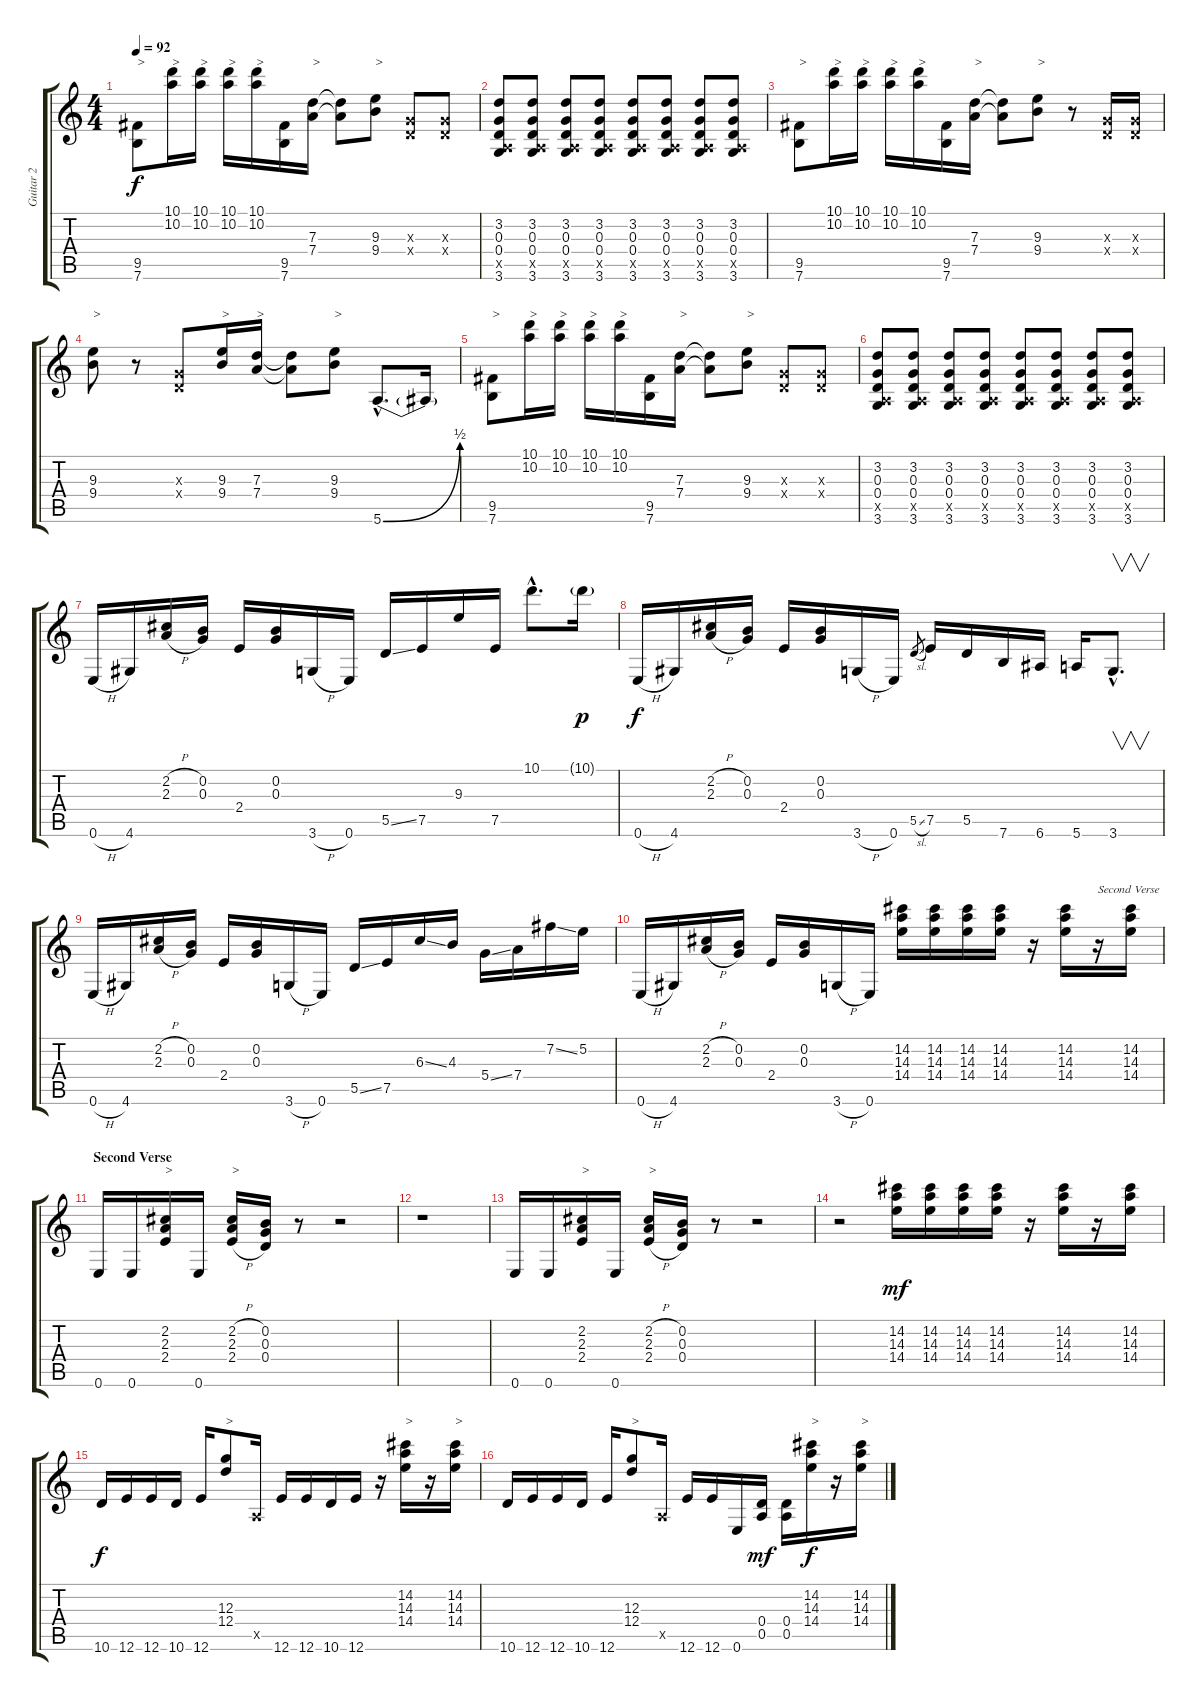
\track ("Guitar 2" "Guitar 2") {instrument distortionguitar}
\staff {score tabs}
\tuning (E4 B3 G3 D3 A2 E2) {hide}
\ts (4 4)
\tempo 92
\clef g2
\ks c
(9.5 7.6).8{txt ">" dy f} (10.1 10.2).16{txt ">"} (10.1 10.2).16{txt ">"} (10.1 10.2).16{txt ">"} (10.1 10.2).16{txt ">"} (9.5 7.6).16 (7.3 7.4).16{txt ">"} (7.3{t} 7.4{t}).8 (9.3 9.4).8{txt ">"} (0.3{x} 0.4{x}).8 (0.3{x} 0.4{x}).8 |
(3.2 0.3 0.4 0.5{x} 3.6).8 (3.2 0.3 0.4 0.5{x} 3.6).8 (3.2 0.3 0.4 0.5{x} 3.6).8 (3.2 0.3 0.4 0.5{x} 3.6).8 (3.2 0.3 0.4 0.5{x} 3.6).8 (3.2 0.3 0.4 0.5{x} 3.6).8 (3.2 0.3 0.4 0.5{x} 3.6).8 (3.2 0.3 0.4 0.5{x} 3.6).8 |
(9.5 7.6).8{txt ">"} (10.1 10.2).16{txt ">"} (10.1 10.2).16{txt ">"} (10.1 10.2).16{txt ">"} (10.1 10.2).16{txt ">"} (9.5 7.6).16 (7.3 7.4).16{txt ">"} (7.3{t} 7.4{t}).8 (9.3 9.4).8{txt ">"} r.8 (0.3{x} 0.4{x}).16 (0.3{x} 0.4{x}).16 |
(9.3 9.4).8{txt ">"} r.8 (0.3{x} 0.4{x}).8 (9.3 9.4).16{txt ">"} (7.3 7.4).16{txt ">"} (7.3{t} 7.4{t}).8 (9.3 9.4).8{txt ">"} 5.6{be (bend 0 0 60 2) hac}.8{d} 5.6{t}.16 |
(9.5 7.6).8{txt ">"} (10.1 10.2).16{txt ">"} (10.1 10.2).16{txt ">"} (10.1 10.2).16{txt ">"} (10.1 10.2).16{txt ">"} (9.5 7.6).16 (7.3 7.4).16{txt ">"} (7.3{t} 7.4{t}).8 (9.3 9.4).8{txt ">"} (0.3{x} 0.4{x}).8 (0.3{x} 0.4{x}).8 |
(3.2 0.3 0.4 0.5{x} 3.6).8 (3.2 0.3 0.4 0.5{x} 3.6).8 (3.2 0.3 0.4 0.5{x} 3.6).8 (3.2 0.3 0.4 0.5{x} 3.6).8 (3.2 0.3 0.4 0.5{x} 3.6).8 (3.2 0.3 0.4 0.5{x} 3.6).8 (3.2 0.3 0.4 0.5{x} 3.6).8 (3.2 0.3 0.4 0.5{x} 3.6).8 |
0.6{h}.16 4.6.16 (2.2{h} 2.3{h}).16 (0.2 0.3).16 2.4.16 (0.2 0.3).16 3.6{h}.16 0.6.16 5.5{ss}.16 7.5.16 9.3.16 7.5.16 10.1{hac}.8{d} 10.1{g}.16{dy p} |
0.6{h}.16{dy f} 4.6.16 (2.2{h} 2.3{h}).16 (0.2 0.3).16 2.4.16 (0.2 0.3).16 3.6{h}.16 0.6.16 5.5{sl}.8{gr} 7.5.16 5.5.16 7.6.16 6.6.16 5.6.16 3.6{hac}.8{v d} |
0.6{h}.16 4.6.16 (2.2{h} 2.3{h}).16 (0.2 0.3).16 2.4.16 (0.2 0.3).16 3.6{h}.16 0.6.16 5.5{ss}.16 7.5.16 6.3{ss}.16 4.3.16 5.4{ss}.16 7.4.16 7.2{ss}.16 5.2.16 |
0.6{h}.16 4.6.16 (2.2{h} 2.3{h}).16 (0.2 0.3).16 2.4.16 (0.2 0.3).16 3.6{h}.16 0.6.16 (14.2 14.3 14.4).16 (14.2 14.3 14.4).16 (14.2 14.3 14.4).16 (14.2 14.3 14.4).16 r.16 (14.2 14.3 14.4).16 r.16{txt "Second Verse"} (14.2 14.3 14.4).16 |
\section ("" "Second Verse")
0.6.16{instrument electricguitarmuted} 0.6.16 (2.2 2.3 2.4).16{txt ">" instrument distortionguitar} 0.6.16{instrument electricguitarmuted} (2.2{h} 2.3{h} 2.4{h}).16{txt ">" instrument distortionguitar} (0.2 0.3 0.4).16 r.8 r.2 |
r.1 |
0.6.16{instrument electricguitarmuted} 0.6.16 (2.2 2.3 2.4).16{txt ">" instrument distortionguitar} 0.6.16{instrument electricguitarmuted} (2.2{h} 2.3{h} 2.4{h}).16{txt ">" instrument distortionguitar} (0.2 0.3 0.4).16 r.8 r.2 |
r.2 (14.2 14.3 14.4).16{dy mf} (14.2 14.3 14.4).16 (14.2 14.3 14.4).16 (14.2 14.3 14.4).16 r.16 (14.2 14.3 14.4).16 r.16 (14.2 14.3 14.4).16 |
10.6.16{dy f} 12.6.16 12.6.16 10.6.16 12.6.16 (12.3 12.4).8{txt ">"} 0.5{x}.16 12.6.16 12.6.16 10.6.16 12.6.16 r.16 (14.2 14.3 14.4).16{txt ">"} r.16 (14.2 14.3 14.4).16{txt ">"} |
10.6.16 12.6.16 12.6.16 10.6.16 12.6.16 (12.3 12.4).8{txt ">"} 0.5{x}.16 12.6.16 12.6.16 0.6.16 (0.4 0.5).16{dy mf} (0.4 0.5).16 (14.2 14.3 14.4).16{txt ">" dy f} r.16 (14.2 14.3 14.4).16{txt ">"}
